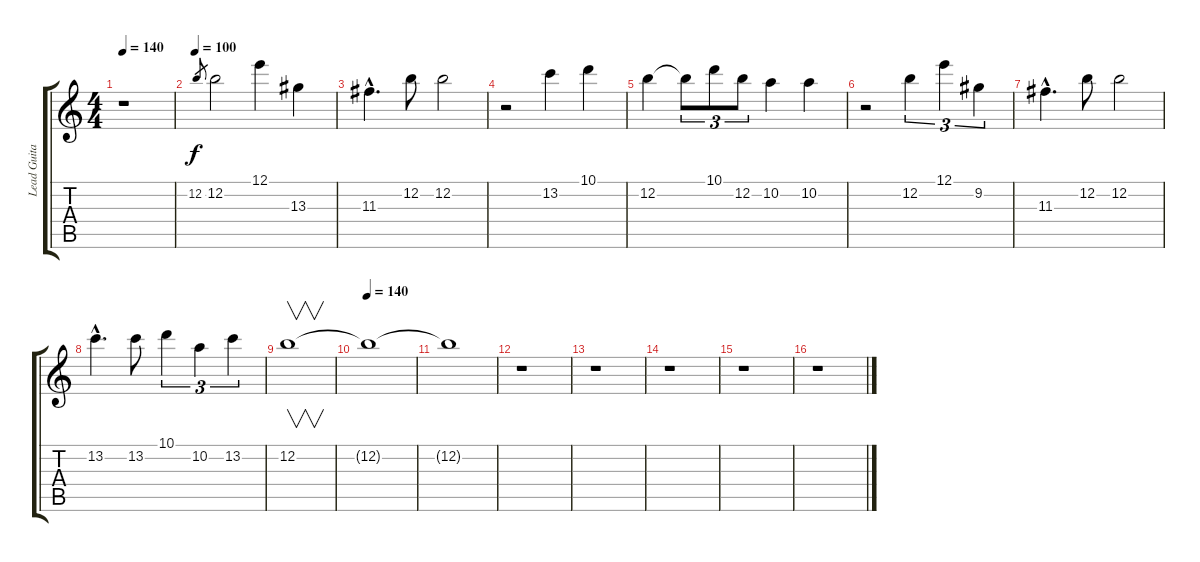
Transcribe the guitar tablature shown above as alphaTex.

\track ("Lead Guitar 2" "Lead Guita") {instrument distortionguitar}
\staff {score tabs}
\tuning (E4 B3 G3 D3 A2 E2) {hide}
\ts (4 4)
\tempo 140
\tempo 100
\tempo 140
\clef g2
\ks c
r.1{dy f instrument distortionguitar} |
\tempo 100
12.2.8{gr} 12.2.2 12.1.4 13.3.4 |
11.3{hac}.4{d} 12.2.8 12.2.2 |
r.2 13.2.4 10.1.4 |
12.2.4 12.2{t}.8{tu (3 2)} 10.1.8{tu (3 2)} 12.2.8{tu (3 2)} 10.2.4 10.2.4 |
r.2 12.2.4{tu (3 2)} 12.1.4{tu (3 2)} 9.2.4{tu (3 2)} |
11.3{hac}.4{d} 12.2.8 12.2.2 |
13.2{hac}.4{d} 13.2.8 10.1.4{tu (3 2)} 10.2.4{tu (3 2)} 13.2.4{tu (3 2)} |
12.2.1{v} |
\tempo 140
12.2{t}.1 |
12.2{t}.1 |
r.1 |
r.1 |
r.1 |
r.1 |
r.1
